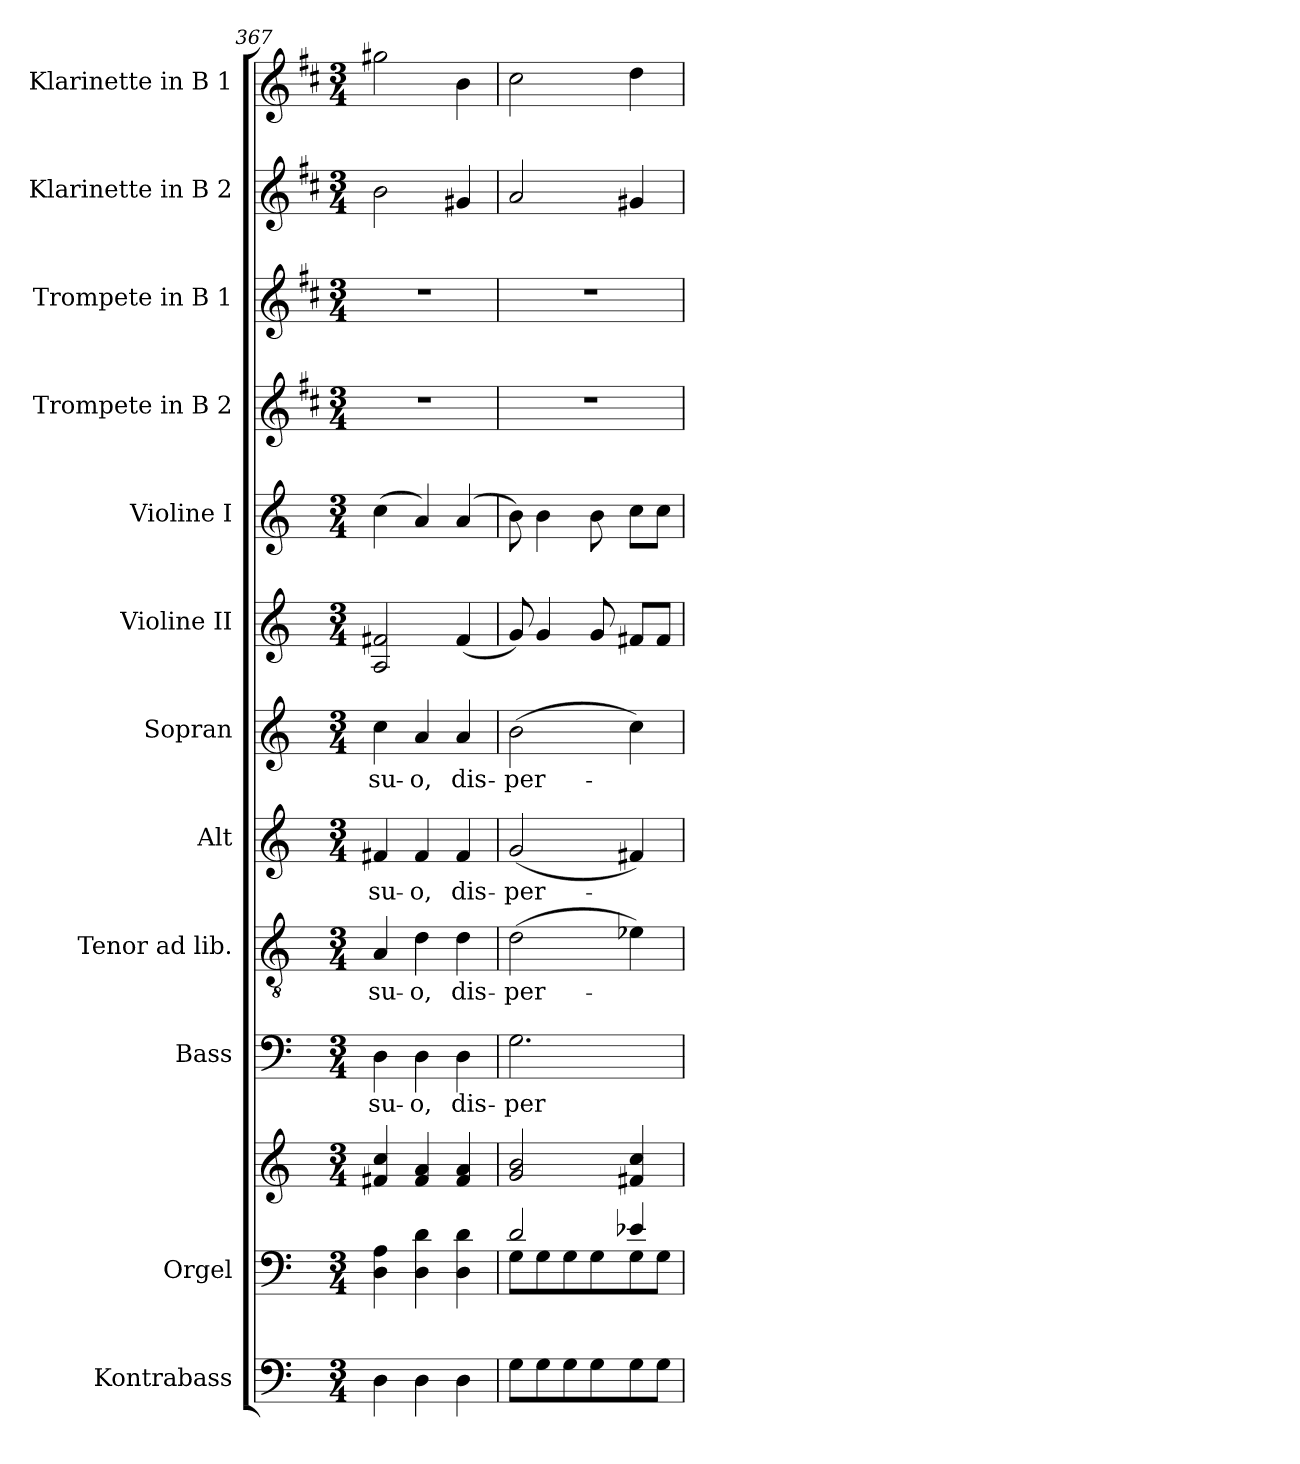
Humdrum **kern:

**kern	**kern	**kern	**kern	**text	**kern	**text	**kern	**text	**kern	**text	**kern	**kern	**kern	**kern	**kern	**kern
*part12	*part11	*part11	*part10	*part10	*part9	*part9	*part8	*part8	*part7	*part7	*part6	*part5	*part4	*part3	*part2	*part1
*staff13	*staff12	*staff11	*staff10	*staff10	*staff9	*staff9	*staff8	*staff8	*staff7	*staff7	*staff6	*staff5	*staff4	*staff3	*staff2	*staff1
*I"Kontrabass	*I"Orgel	*	*I"Bass	*	*I"Tenor ad lib.	*	*I"Alt	*	*I"Sopran	*	*I"Violine II	*I"Violine I	*I"Trompete in B 2	*I"Trompete in B 1	*I"Klarinette in B 2	*I"Klarinette in B 1
*I'Kb.	*I'Org.	*	*I'B	*	*I'T	*	*I'A	*	*I'S	*	*I'Vl. II	*I'Vl. I	*	*	*	*
*clefF4	*clefF4	*clefG2	*clefF4	*	*clefGv2	*	*clefG2	*	*clefG2	*	*clefG2	*clefG2	*clefG2	*clefG2	*clefG2	*clefG2
*ITrd7c12	*	*	*	*	*	*	*	*	*	*	*	*	*ITrd1c2	*ITrd1c2	*ITrd1c2	*ITrd1c2
*k[]	*k[]	*k[]	*k[]	*	*k[]	*	*k[]	*	*k[]	*	*k[]	*k[]	*k[]	*k[]	*k[]	*k[]
*C:	*C:	*C:	*C:	*	*C:	*	*C:	*	*C:	*	*C:	*C:	*C:	*C:	*C:	*C:
*M3/4	*M3/4	*M3/4	*M3/4	*	*M3/4	*	*M3/4	*	*M3/4	*	*M3/4	*M3/4	*M3/4	*M3/4	*M3/4	*M3/4
=367	=367	=367	=367	=367	=367	=367	=367	=367	=367	=367	=367	=367	=367	=367	=367	=367
!	!	!	!	!LO:LY:b	!	!LO:LY:b	!	!LO:LY:b	!	!LO:LY:b	!	!	!	!	!	!
4DD\	4D\ 4A\	4f#X/ 4cc/	4D\	su-	4A/	su-	4f#X/	su-	4cc\	su-	2A/ 2f#X/	(>4cc\	2.r	2.r	2a\	2ff#X\
!	!	!	!	!LO:LY:b	!	!LO:LY:b	!	!LO:LY:b	!	!LO:LY:b	!	!	!	!	!	!
4DD\	4D\ 4d\	4f#/ 4a/	4D\	-o,	4d\	-o,	4f#/	-o,	4a/	-o,	.	4a/)	.	.	.	.
!	!	!	!	!LO:LY:b	!	!LO:LY:b	!	!LO:LY:b	!	!LO:LY:b	!	!	!	!	!	!
4DD\	4D\ 4d\	4f#/ 4a/	4D\	dis-	4d\	dis-	4f#/	dis-	4a/	dis-	(<4f#/	(4a/	.	.	4f#X/	4a\
=368	=368	=368	=368	=368	=368	=368	=368	=368	=368	=368	=368	=368	=368	=368	=368	=368
*	*^	*	*	*	*	*	*	*	*	*	*	*	*	*	*	*
!	!	!	!	!	!LO:LY:b	!	!LO:LY:b	!	!LO:LY:b	!	!LO:LY:b	!	!	!	!	!	!
8GG\L	2d/	8G\L	2g/ 2b/	2.G\	-per-	(>2d\	-per-	(<2g/	-per-	(>2b\	-per-	8g/)	8b\)	2.r	2.r	2g/	2b\
8GG\	.	8G\	.	.	.	.	.	.	.	.	.	4g/	4b\	.	.	.	.
8GG\	.	8G\	.	.	.	.	.	.	.	.	.	.	.	.	.	.	.
8GG\	.	8G\	.	.	.	.	.	.	.	.	.	8g/	8b\	.	.	.	.
8GG\	4e-X/	8G\	4f#X/ 4cc/	.	.	4e-X\)	.	4f#X/)	.	4cc\)	.	8f#X/L	8cc\L	.	.	4f#X/	4cc\
8GG\J	.	8G\J	.	.	.	.	.	.	.	.	.	8f#/J	8cc\J	.	.	.	.
*	*v	*v	*	*	*	*	*	*	*	*	*	*	*	*	*	*	*
=	=	=	=	=	=	=	=	=	=	=	=	=	=	=	=	=
*-	*-	*-	*-	*-	*-	*-	*-	*-	*-	*-	*-	*-	*-	*-	*-	*-
